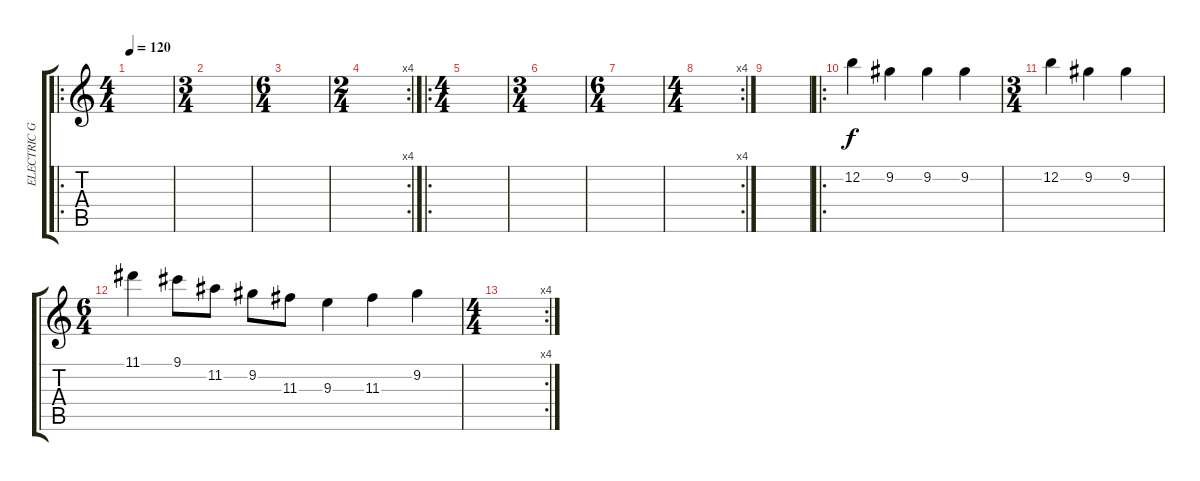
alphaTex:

\track ("ELECTRIC GUITAR" "ELECTRIC G") {instrument overdrivenguitar}
\staff {score tabs}
\tuning (E4 B3 G3 D3 A2 E2) {hide}
\ro
\ts (4 4)
\tempo 120
\clef g2
\ks c
|
\ts (3 4)
|
\ts (6 4)
|
\rc 4
\ts (2 4)
|
\ro
\ts (4 4)
|
\ts (3 4)
|
\ts (6 4)
|
\rc 4
\ts (4 4)
|
|
\ro
12.2.4 9.2.4 9.2.4 9.2.4 |
\ts (3 4)
12.2.4 9.2.4 9.2.4 |
\ts (6 4)
11.1.4 9.1.8 11.2.8 9.2.8 11.3.8 9.3.4 11.3.4 9.2.4 |
\rc 4
\ts (4 4)
